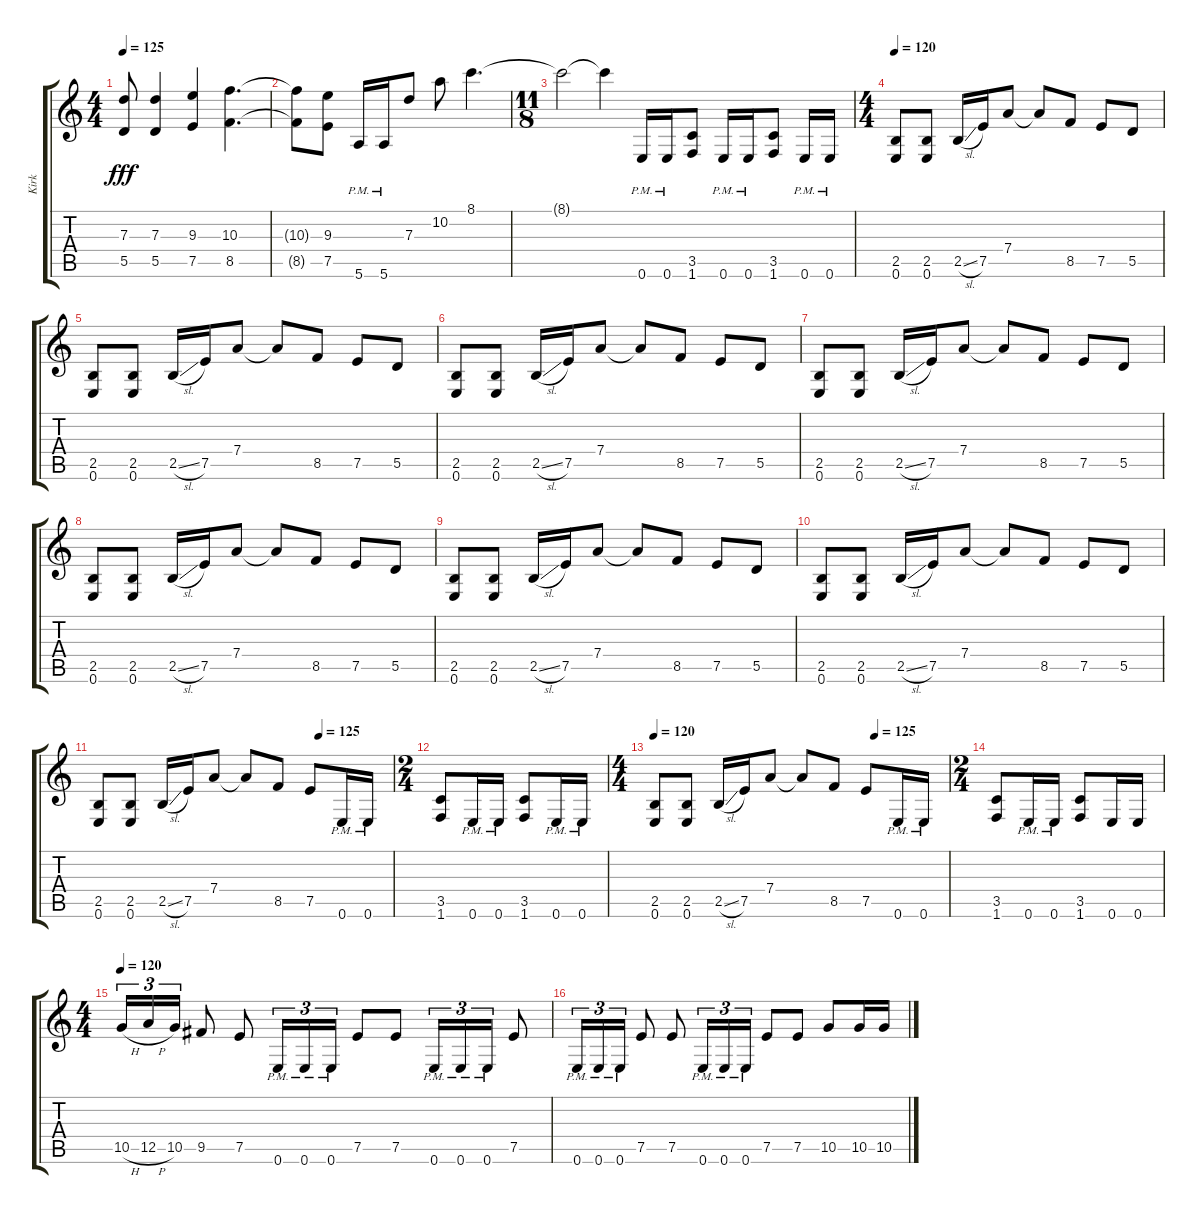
\track ("Kirk" "Kirk") {instrument distortionguitar}
\staff {score tabs}
\tuning (E4 B3 G3 D3 A2 E2) {hide}
\ts (4 4)
\tempo 125
\clef g2
\ks c
(7.3{t} 5.5{t}).8{dy fff} (7.3 5.5).4 (9.3 7.5).4 (10.3 8.5).4{d} |
(10.3{t} 8.5{t}).8 (9.3 7.5).8 5.6{pm}.16 5.6{pm}.16 7.3.8 10.2.8 8.1.4{d} |
\ts (11 8)
8.1{t}.2 8.1{t}.4 0.6{pm}.16 0.6{pm}.16 (3.5 1.6).8 0.6{pm}.16 0.6{pm}.16 (3.5 1.6).8 0.6{pm}.16 0.6{pm}.16 |
\ts (4 4)
\tempo 120
(2.5 0.6).8 (2.5 0.6).8 2.5{sl}.16 7.5.16 7.4.8 7.4{t}.8 8.5.8 7.5.8 5.5.8 |
(2.5 0.6).8 (2.5 0.6).8 2.5{sl}.16 7.5.16 7.4.8 7.4{t}.8 8.5.8 7.5.8 5.5.8 |
(2.5 0.6).8 (2.5 0.6).8 2.5{sl}.16 7.5.16 7.4.8 7.4{t}.8 8.5.8 7.5.8 5.5.8 |
(2.5 0.6).8 (2.5 0.6).8 2.5{sl}.16 7.5.16 7.4.8 7.4{t}.8 8.5.8 7.5.8 5.5.8 |
(2.5 0.6).8 (2.5 0.6).8 2.5{sl}.16 7.5.16 7.4.8 7.4{t}.8 8.5.8 7.5.8 5.5.8 |
(2.5 0.6).8 (2.5 0.6).8 2.5{sl}.16 7.5.16 7.4.8 7.4{t}.8 8.5.8 7.5.8 5.5.8 |
(2.5 0.6).8 (2.5 0.6).8 2.5{sl}.16 7.5.16 7.4.8 7.4{t}.8 8.5.8 7.5.8 5.5.8 |
\tempo (125 0.75)
(2.5 0.6).8 (2.5 0.6).8 2.5{sl}.16 7.5.16 7.4.8 7.4{t}.8 8.5.8 7.5.8 0.6{pm}.16 0.6{pm}.16 |
\ts (2 4)
(3.5 1.6).8 0.6{pm}.16 0.6{pm}.16 (3.5 1.6).8 0.6{pm}.16 0.6{pm}.16 |
\ts (4 4)
\tempo 120
\tempo (125 0.75)
(2.5 0.6).8 (2.5 0.6).8 2.5{sl}.16 7.5.16 7.4.8 7.4{t}.8 8.5.8 7.5.8 0.6{pm}.16 0.6{pm}.16 |
\ts (2 4)
(3.5 1.6).8 0.6{pm}.16 0.6{pm}.16 (3.5 1.6).8 0.6.16 0.6.16 |
\ts (4 4)
\tempo 120
10.5{h}.16{tu (3 2)} 12.5{h}.16{tu (3 2)} 10.5.16{tu (3 2)} 9.5.8 7.5.8 0.6{pm}.16{tu (3 2)} 0.6{pm}.16{tu (3 2)} 0.6{pm}.16{tu (3 2)} 7.5.8 7.5.8 0.6{pm}.16{tu (3 2)} 0.6{pm}.16{tu (3 2)} 0.6{pm}.16{tu (3 2)} 7.5.8 |
0.6{pm}.16{tu (3 2)} 0.6{pm}.16{tu (3 2)} 0.6{pm}.16{tu (3 2)} 7.5.8 7.5.8 0.6{pm}.16{tu (3 2)} 0.6{pm}.16{tu (3 2)} 0.6{pm}.16{tu (3 2)} 7.5.8 7.5.8 10.5.8 10.5.16 10.5.16
